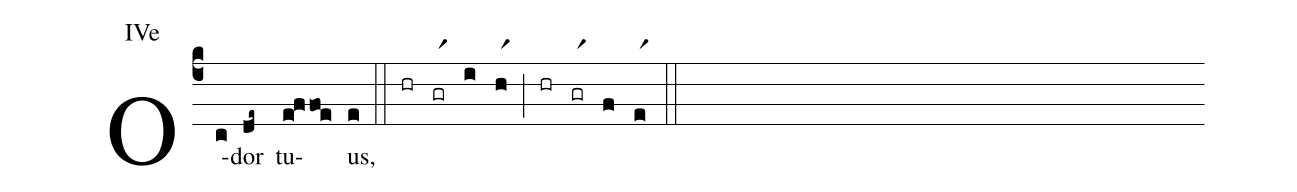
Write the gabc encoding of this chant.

annotation: IVe;
%%
(c4)O(c)dor(de~) tu(e!ffoe)us,(e) (::) (hr)(grr1)(i)(hr1)(;)(hr)(grr1)(f)(er1)(::)
